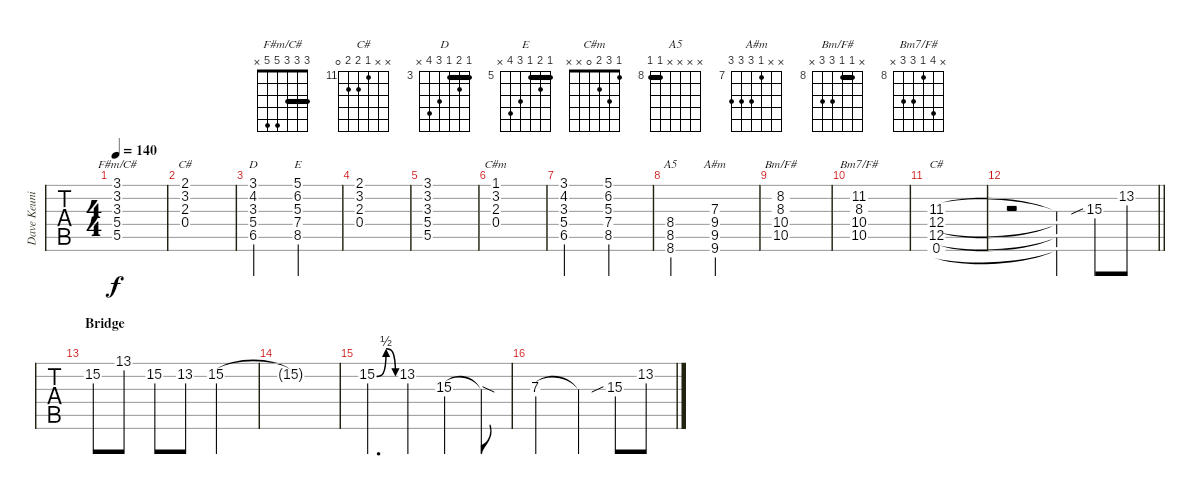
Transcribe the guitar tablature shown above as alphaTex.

\track ("Dave Keuning's lead guitar" "Dave Keuni") {instrument overdrivenguitar}
\staff {tabs}
\tuning (Eb4 Bb3 Gb3 Db3 Ab2 Db2) {hide}
\chord ("F#m/C#" 3 3 3 5 5 x) {barre 3}
\chord ("C#" 2 3 2 0 x x) {barre 2}
\chord ("D" 3 4 3 5 6 x) {firstfret 3 barre 3}
\chord ("E" 5 6 5 7 8 x) {firstfret 5 barre 5}
\chord ("C#m" 1 3 2 0 x x)
\chord ("A5" x x x x 8 8) {firstfret 8 barre 8}
\chord ("A#m" x x 7 9 9 9) {firstfret 7}
\chord ("Bm/F#" x 8 8 10 10 x) {firstfret 8 barre 8}
\chord ("Bm7/F#" x 11 8 10 10 x) {firstfret 8}
\chord ("C#" x x 11 12 12 0) {firstfret 11}
\ts (4 4)
\tempo 140
\clef g2
\ks c
(3.1 3.2 3.3 5.4 5.5).1{ch "F#m/C#" dy f} |
(2.1 3.2 2.3 0.4).1{ch "C#"} |
(3.1 4.2 3.3 5.4 6.5).2{ch "D"} (5.1 6.2 5.3 7.4 8.5).2{ch "E"} |
(2.1 3.2 2.3 0.4).1 |
(3.1 3.2 3.3 5.4 5.5).1 |
(1.1 3.2 2.3 0.4).1{ch "C#m"} |
(3.1 4.2 3.3 5.4 6.5).2 (5.1 6.2 5.3 7.4 8.5).2 |
(8.4 8.5 8.6).2{ch "A5"} (7.3 9.4 9.5 9.6).2{ch "A#m"} |
(8.2 8.3 10.4 10.5).1{ch "Bm/F#"} |
(11.2 8.3 10.4 10.5).1{ch "Bm7/F#"} |
(11.3 12.4 12.5 0.6).1{ch "C#"} |
\barLineRight lightlight
r.2 (11.3{t} 12.4{t} 12.5{t} 0.6{t}).4 15.3{sib}.8 13.2.8 |
\section ("" "Bridge")
15.2.8 13.1.8 15.2.8 13.2.8 15.2.2 |
15.2{t}.1 |
15.2{be (bendrelease 0 0 30 2 30 2 60 0)}.4{d} 13.2.4 15.3.4 15.3{sod t}.8 |
7.3.2 7.3{t}.4 15.3{sib}.8 13.2.8
